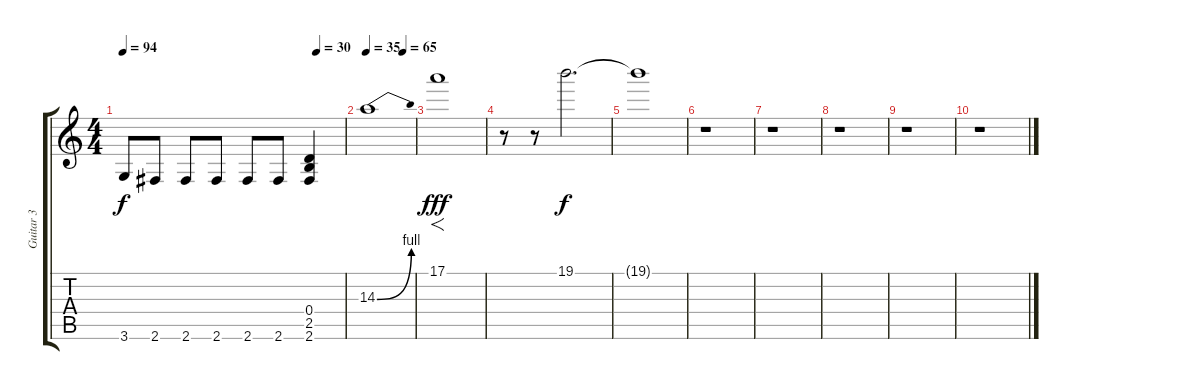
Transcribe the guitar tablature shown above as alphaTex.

\track ("Guitar 3" "Guitar 3") {instrument distortionguitar}
\staff {score tabs}
\tuning (E4 B3 G3 D3 A2 E2) {hide}
\ts (4 4)
\tempo 94
\tempo (30 0.875)
\clef g2
\ks c
3.6.8{dy f} 2.6.8 2.6.8 2.6.8 2.6.8 2.6.8 (0.4 2.5 2.6).4 |
\tempo 35
\tempo (65 0.75)
14.3{be (bend 0 0 60 4)}.1 |
17.1.1{f dy fff} |
r.8 r.8 19.1.2{d dy f} |
19.1{t}.1 |
r.1 |
r.1 |
r.1 |
r.1 |
r.1
